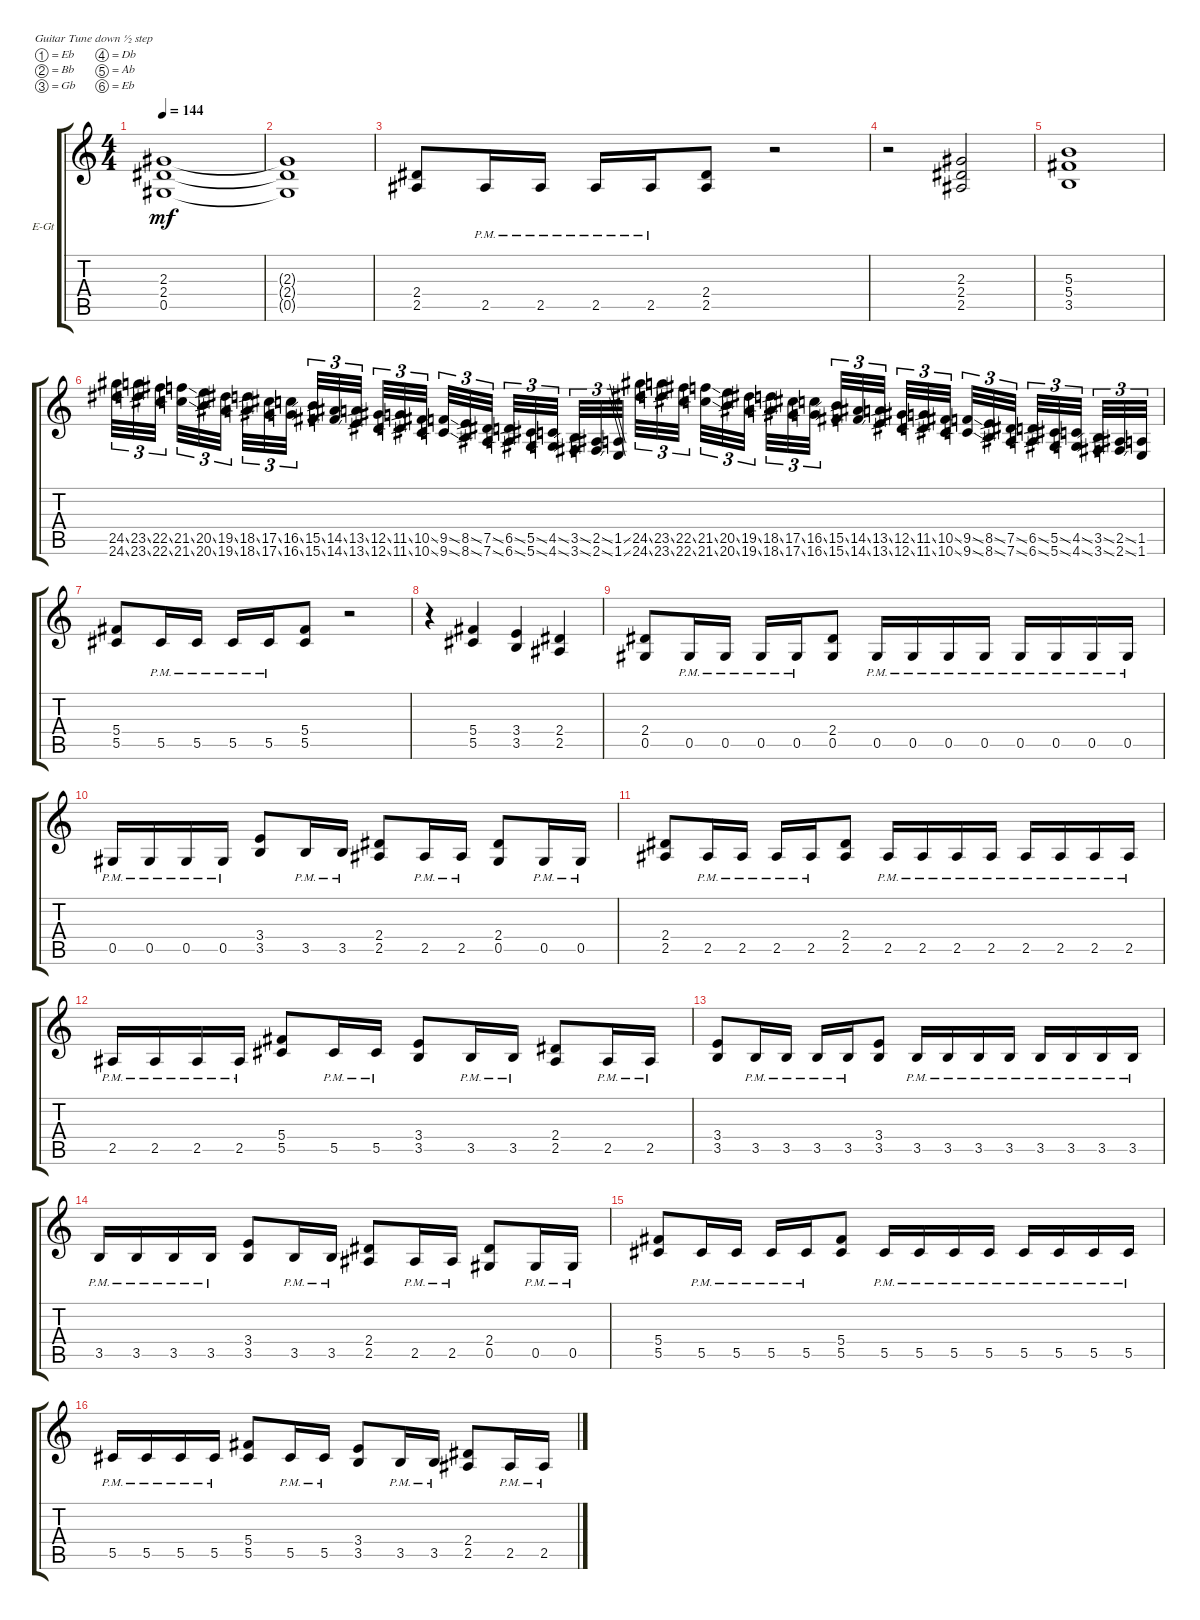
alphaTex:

\bracketExtendMode groupsimilarinstruments
\firstSystemTrackNameOrientation horizontal
\otherSystemsTrackNameOrientation horizontal
\track ("Guitar 2" "E-Gt") {instrument distortionguitar}
\staff {score tabs}
\tuning (Eb4 Bb3 Gb3 Db3 Ab2 Eb2)
\ts (4 4)
\tempo 144
\clef g2
\ks c
(0.5 2.4 2.3).1{dy mf instrument distortionguitar} |
(0.5{t} 2.4{t} 2.3{t}).1 |
(2.5 2.4).8 2.5{pm}.16 2.5{pm}.16 2.5{pm}.16 2.5{pm}.16 (2.5 2.4).8 r.2 |
r.2 (2.5 2.4 2.3).2 |
(5.4 3.5 5.3).1 |
(24.5{ss} 24.6{ss}).32{tu (3 2)} (23.5{ss} 23.6{ss}).32{tu (3 2)} (22.5{ss} 22.6{ss}).32{tu (3 2)} (21.5{ss} 21.6{ss}).32{tu (3 2)} (20.5{ss} 20.6{ss}).32{tu (3 2)} (19.5{ss} 19.6{ss}).32{tu (3 2)} (18.5{ss} 18.6{ss}).32{tu (3 2)} (17.5{ss} 17.6{ss}).32{tu (3 2)} (16.5{ss} 16.6{ss}).32{tu (3 2)} (15.5{ss} 15.6{ss}).32{tu (3 2)} (14.5{ss} 14.6{ss}).32{tu (3 2)} (13.5{ss} 13.6{ss}).32{tu (3 2)} (12.5{ss} 12.6{ss}).32{tu (3 2)} (11.5{ss} 11.6{ss}).32{tu (3 2)} (10.5{ss} 10.6{ss}).32{tu (3 2)} (9.5{ss} 9.6{ss}).32{tu (3 2)} (8.5{ss} 8.6{ss}).32{tu (3 2)} (7.5{ss} 7.6{ss}).32{tu (3 2)} (6.5{ss} 6.6{ss}).32{tu (3 2)} (5.5{ss} 5.6{ss}).32{tu (3 2)} (4.5{ss} 4.6{ss}).32{tu (3 2)} (3.5{ss} 3.6{ss}).32{tu (3 2)} (2.5{ss} 2.6{ss}).32{tu (3 2)} (1.5{ss} 1.6{ss}).32{tu (3 2)} (24.5{ss} 24.6{ss}).32{tu (3 2)} (23.5{ss} 23.6{ss}).32{tu (3 2)} (22.5{ss} 22.6{ss}).32{tu (3 2)} (21.5{ss} 21.6{ss}).32{tu (3 2)} (20.5{ss} 20.6{ss}).32{tu (3 2)} (19.5{ss} 19.6{ss}).32{tu (3 2)} (18.5{ss} 18.6{ss}).32{tu (3 2)} (17.5{ss} 17.6{ss}).32{tu (3 2)} (16.5{ss} 16.6{ss}).32{tu (3 2)} (15.5{ss} 15.6{ss}).32{tu (3 2)} (14.5{ss} 14.6{ss}).32{tu (3 2)} (13.5{ss} 13.6{ss}).32{tu (3 2)} (12.5{ss} 12.6{ss}).32{tu (3 2)} (11.5{ss} 11.6{ss}).32{tu (3 2)} (10.5{ss} 10.6{ss}).32{tu (3 2)} (9.5{ss} 9.6{ss}).32{tu (3 2)} (8.5{ss} 8.6{ss}).32{tu (3 2)} (7.5{ss} 7.6{ss}).32{tu (3 2)} (6.5{ss} 6.6{ss}).32{tu (3 2)} (5.5{ss} 5.6{ss}).32{tu (3 2)} (4.5{ss} 4.6{ss}).32{tu (3 2)} (3.5{ss} 3.6{ss}).32{tu (3 2)} (2.5{ss} 2.6{ss}).32{tu (3 2)} (1.5 1.6).32{tu (3 2)} |
(5.4 5.5).8 5.5{pm}.16 5.5{pm}.16 5.5{pm}.16 5.5{pm}.16 (5.4 5.5).8 r.2 |
r.4 (5.5 5.4).4 (3.5 3.4).4 (2.5 2.4).4 |
(0.5 2.4).8 0.5{pm}.16 0.5{pm}.16 0.5{pm}.16 0.5{pm}.16 (0.5 2.4).8 0.5{pm}.16 0.5{pm}.16 0.5{pm}.16 0.5{pm}.16 0.5{pm}.16 0.5{pm}.16 0.5{pm}.16 0.5{pm}.16 |
0.5{pm}.16 0.5{pm}.16 0.5{pm}.16 0.5{pm}.16 (3.5 3.4).8 3.5{pm}.16 3.5{pm}.16 (2.5 2.4).8 2.5{pm}.16 2.5{pm}.16 (0.5 2.4).8 0.5{pm}.16 0.5{pm}.16 |
(2.4 2.5).8 2.5{pm}.16 2.5{pm}.16 2.5{pm}.16 2.5{pm}.16 (2.4 2.5).8 2.5{pm}.16 2.5{pm}.16 2.5{pm}.16 2.5{pm}.16 2.5{pm}.16 2.5{pm}.16 2.5{pm}.16 2.5{pm}.16 |
2.5{pm}.16 2.5{pm}.16 2.5{pm}.16 2.5{pm}.16 (5.4 5.5).8 5.5{pm}.16 5.5{pm}.16 (3.4 3.5).8 3.5{pm}.16 3.5{pm}.16 (2.4 2.5).8 2.5{pm}.16 2.5{pm}.16 |
(3.4 3.5).8 3.5{pm}.16 3.5{pm}.16 3.5{pm}.16 3.5{pm}.16 (3.4 3.5).8 3.5{pm}.16 3.5{pm}.16 3.5{pm}.16 3.5{pm}.16 3.5{pm}.16 3.5{pm}.16 3.5{pm}.16 3.5{pm}.16 |
3.5{pm}.16 3.5{pm}.16 3.5{pm}.16 3.5{pm}.16 (3.5 3.4).8 3.5{pm}.16 3.5{pm}.16 (2.5 2.4).8 2.5{pm}.16 2.5{pm}.16 (0.5 2.4).8 0.5{pm}.16 0.5{pm}.16 |
(5.4 5.5).8 5.5{pm}.16 5.5{pm}.16 5.5{pm}.16 5.5{pm}.16 (5.4 5.5).8 5.5{pm}.16 5.5{pm}.16 5.5{pm}.16 5.5{pm}.16 5.5{pm}.16 5.5{pm}.16 5.5{pm}.16 5.5{pm}.16 |
5.5{pm}.16 5.5{pm}.16 5.5{pm}.16 5.5{pm}.16 (5.4 5.5).8 5.5{pm}.16 5.5{pm}.16 (3.4 3.5).8 3.5{pm}.16 3.5{pm}.16 (2.4 2.5).8 2.5{pm}.16 2.5{pm}.16
